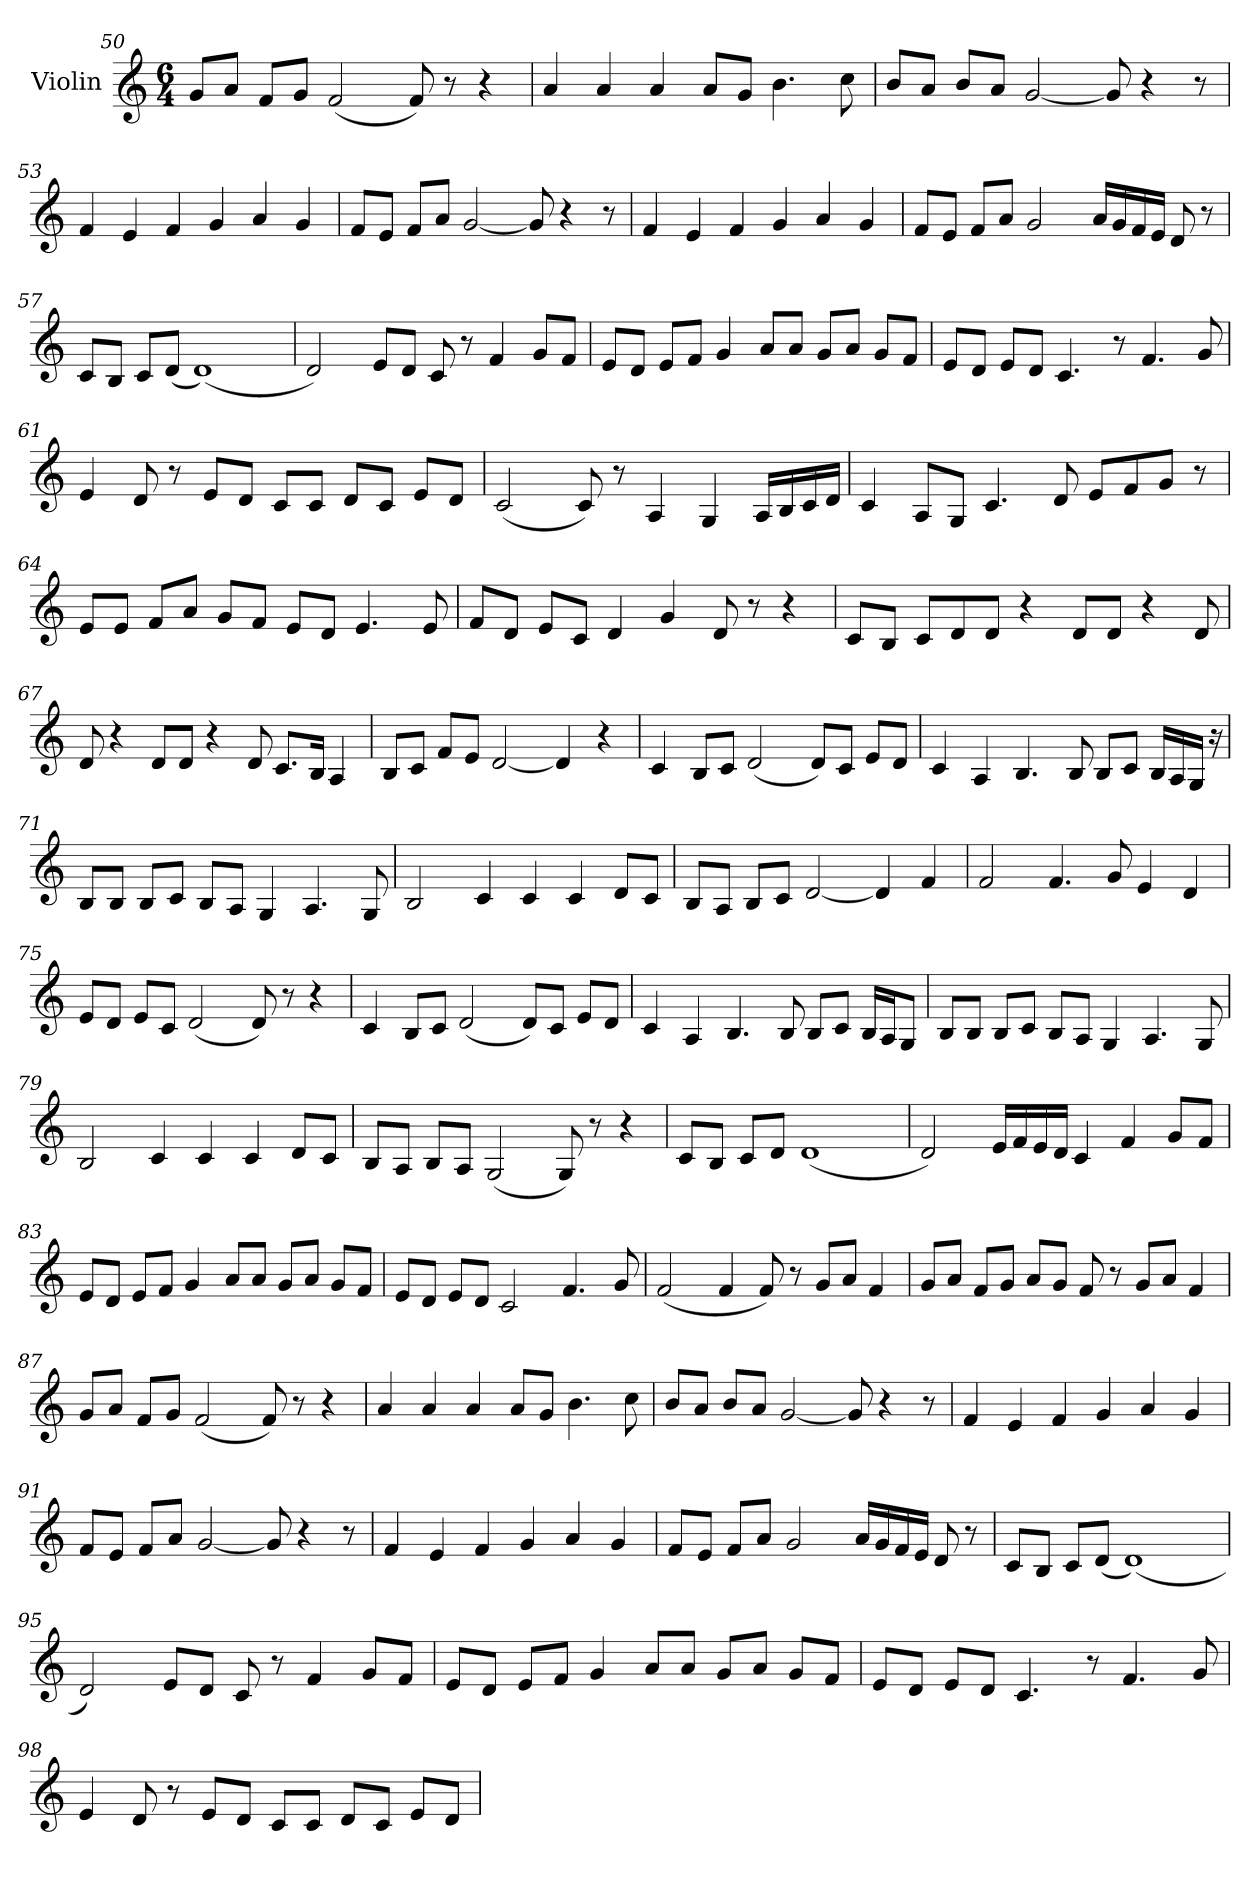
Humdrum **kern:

**kern
*part1
*staff1
*I"Violin
*clefG2
*k[]
*C:
*M6/4
=50
8g/L
8a/J
8f/L
8g/J
(2f/
8f/)
8r
4r
=51
4a/
4a/
4a/
8a/L
8g/J
4.b\
8cc\
!!LO:LB:g=z
=52
8b/L
8a/J
8b/L
8a/J
[2g/
8g/]
4r
8r
=53
4f/
4e/
4f/
4g/
4a/
4g/
=54
8f/L
8e/J
8f/L
8a/J
[2g/
8g/]
4r
8r
=55
4f/
4e/
4f/
4g/
4a/
4g/
!!LO:LB:g=z
=56
8f/L
8e/J
8f/L
8a/J
2g/
16a/LL
16g/
16f/
16e/JJ
8d/
8r
=57
8c/L
8B/J
8c/L
(8d/J
(1d)
=58
2d/)
8e/L
8d/J
8c/
8r
4f/
8g/L
8f/J
!!LO:PB:g=z
=59
8e/L
8d/J
8e/L
8f/J
4g/
8a/L
8a/J
8g/L
8a/J
8g/L
8f/J
=60
8e/L
8d/J
8e/L
8d/J
4.c/
8r
4.f/
8g/
=61
4e/
8d/
8r
8e/L
8d/J
8c/L
8c/J
8d/L
8c/J
8e/L
8d/J
!!LO:LB:g=z
=62
(2c/
8c/)
8r
4A/
4G/
16A/LL
16B/
16c/
16d/JJ
=63
4c/
8A/L
8G/J
4.c/
8d/
8e/L
8f/
8g/J
8r
=64
8e/L
8e/J
8f/L
8a/J
8g/L
8f/J
8e/L
8d/J
4.e/
8e/
!!LO:LB:g=z
=65
8f/L
8d/J
8e/L
8c/J
4d/
4g/
8d/
8r
4r
=66
8c/L
8B/J
8c/L
8d/
8d/J
4r
8d/L
8d/J
4r
8d/
=67
8d/
4r
8d/L
8d/J
4r
8d/
8.c/L
16B/Jk
4A/
!!LO:LB:g=z
=68
8B/L
8c/J
8f/L
8e/J
[2d/
4d/]
4r
=69
4c/
8B/L
8c/J
(2d/
8d/L)
8c/J
8e/L
8d/J
=70
4c/
4A/
4.B/
8B/
8B/L
8c/J
16B/LL
16A/
16G/JJ
16r
!!LO:LB:g=z
=71
8B/L
8B/J
8B/L
8c/J
8B/L
8A/J
4G/
4.A/
8G/
=72
2B/
4c/
4c/
4c/
8d/L
8c/J
=73
8B/L
8A/J
8B/L
8c/J
[2d/
4d/]
4f/
!!LO:LB:g=z
=74
2f/
4.f/
8g/
4e/
4d/
=75
8e/L
8d/J
8e/L
8c/J
(2d/
8d/)
8r
4r
=76
4c/
8B/L
8c/J
(2d/
8d/L)
8c/J
8e/L
8d/J
!!LO:LB:g=z
=77
4c/
4A/
4.B/
8B/
8B/L
8c/J
16B/LL
16A/J
8G/J
=78
8B/L
8B/J
8B/L
8c/J
8B/L
8A/J
4G/
4.A/
8G/
=79
2B/
4c/
4c/
4c/
8d/L
8c/J
!!LO:LB:g=z
=80
8B/L
8A/J
8B/L
8A/J
(2G/
8G/)
8r
4r
=81
8c/L
8B/J
8c/L
8d/J
(1d
=82
2d/)
16e/LL
16f/
16e/
16d/JJ
4c/
4f/
8g/L
8f/J
!!LO:PB:g=z
=83
8e/L
8d/J
8e/L
8f/J
4g/
8a/L
8a/J
8g/L
8a/J
8g/L
8f/J
=84
8e/L
8d/J
8e/L
8d/J
2c/
4.f/
8g/
=85
(2f/
4f/
8f/)
8r
8g/L
8a/J
4f/
!!LO:LB:g=z
=86
8g/L
8a/J
8f/L
8g/J
8a/L
8g/J
8f/
8r
8g/L
8a/J
4f/
=87
8g/L
8a/J
8f/L
8g/J
(2f/
8f/)
8r
4r
=88
4a/
4a/
4a/
8a/L
8g/J
4.b\
8cc\
!!LO:LB:g=z
=89
8b/L
8a/J
8b/L
8a/J
[2g/
8g/]
4r
8r
=90
4f/
4e/
4f/
4g/
4a/
4g/
=91
8f/L
8e/J
8f/L
8a/J
[2g/
8g/]
4r
8r
=92
4f/
4e/
4f/
4g/
4a/
4g/
!!LO:LB:g=z
=93
8f/L
8e/J
8f/L
8a/J
2g/
16a/LL
16g/
16f/
16e/JJ
8d/
8r
=94
8c/L
8B/J
8c/L
(8d/J
(1d)
=95
2d/)
8e/L
8d/J
8c/
8r
4f/
8g/L
8f/J
!!LO:LB:g=z
=96
8e/L
8d/J
8e/L
8f/J
4g/
8a/L
8a/J
8g/L
8a/J
8g/L
8f/J
=97
8e/L
8d/J
8e/L
8d/J
4.c/
8r
4.f/
8g/
=98
4e/
8d/
8r
8e/L
8d/J
8c/L
8c/J
8d/L
8c/J
8e/L
8d/J
=
*-
